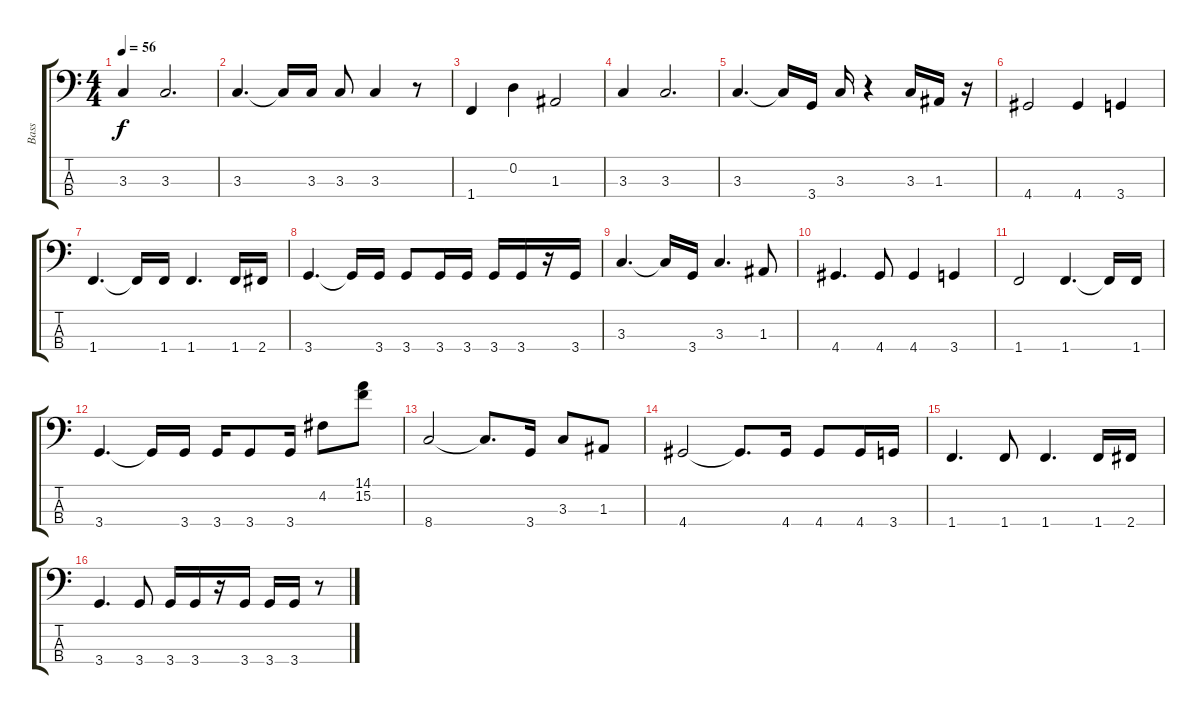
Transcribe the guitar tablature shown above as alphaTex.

\track ("Bass" "Bass") {instrument electricbassfinger}
\staff {score tabs}
\tuning (G2 D2 A1 E1) {hide}
\ts (4 4)
\tempo 56
\clef f4
\ks c
3.3.4{dy f} 3.3.2{d} |
3.3.4{d} 3.3{t}.16 3.3.16 3.3.8 3.3.4 r.8 |
1.4.4 0.2.4 1.3.2 |
3.3.4 3.3.2{d} |
3.3.4{d} 3.3{t}.16 3.4.16 3.3.16 r.4 3.3.16 1.3.16 r.16 |
4.4.2 4.4.4 3.4.4 |
1.4.4{d} 1.4{t}.16 1.4.16 1.4.4{d} 1.4.16 2.4.16 |
3.4.4{d} 3.4{t}.16 3.4.16 3.4.8 3.4.16 3.4.16 3.4.16 3.4.16 r.16 3.4.16 |
3.3.4{d} 3.3{t}.16 3.4.16 3.3.4{d} 1.3.8 |
4.4.4{d} 4.4.8 4.4.4 3.4.4 |
1.4.2 1.4.4{d} 1.4{t}.16 1.4.16 |
3.4.4{d} 3.4{t}.16 3.4.16 3.4.16 3.4.8 3.4.16 4.2.8 (14.1 15.2).8 |
8.4.2 8.4{t}.8{d} 3.4.16 3.3.8 1.3.8 |
4.4.2 4.4{t}.8{d} 4.4.16 4.4.8 4.4.16 3.4.16 |
1.4.4{d} 1.4.8 1.4.4{d} 1.4.16 2.4.16 |
3.4.4{d} 3.4.8 3.4.16 3.4.16 r.16 3.4.16 3.4.16 3.4.16 r.8
